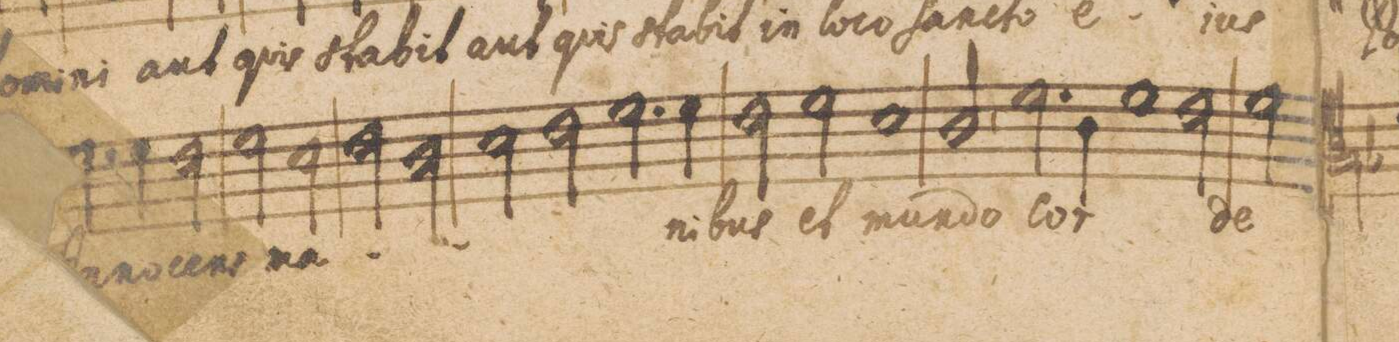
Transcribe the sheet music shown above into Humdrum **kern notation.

**kern	**text
*I"Alto.	*
*clefC3	*
*k[b-]	*
*met(C|)	*
*M2/1	*
1ryy	.
=32	=32
2ryy	.
2.f\	In-
4f\	-cens
2e\	ma-
=33	=33
2f\	.
2d\	.
2e\	.
2c\	.
=34	=34
2d\	.
2e\	.
2.f\	.
4f\	-ni-
=35	=35
2e\	-bus
2f\	et
1d\	mun-
=36	=36
2c,/	-do
2.f\	cor-
4c\	.
1f\	.
=37	=37
2e\	.
2f\	-de
*-	*-
